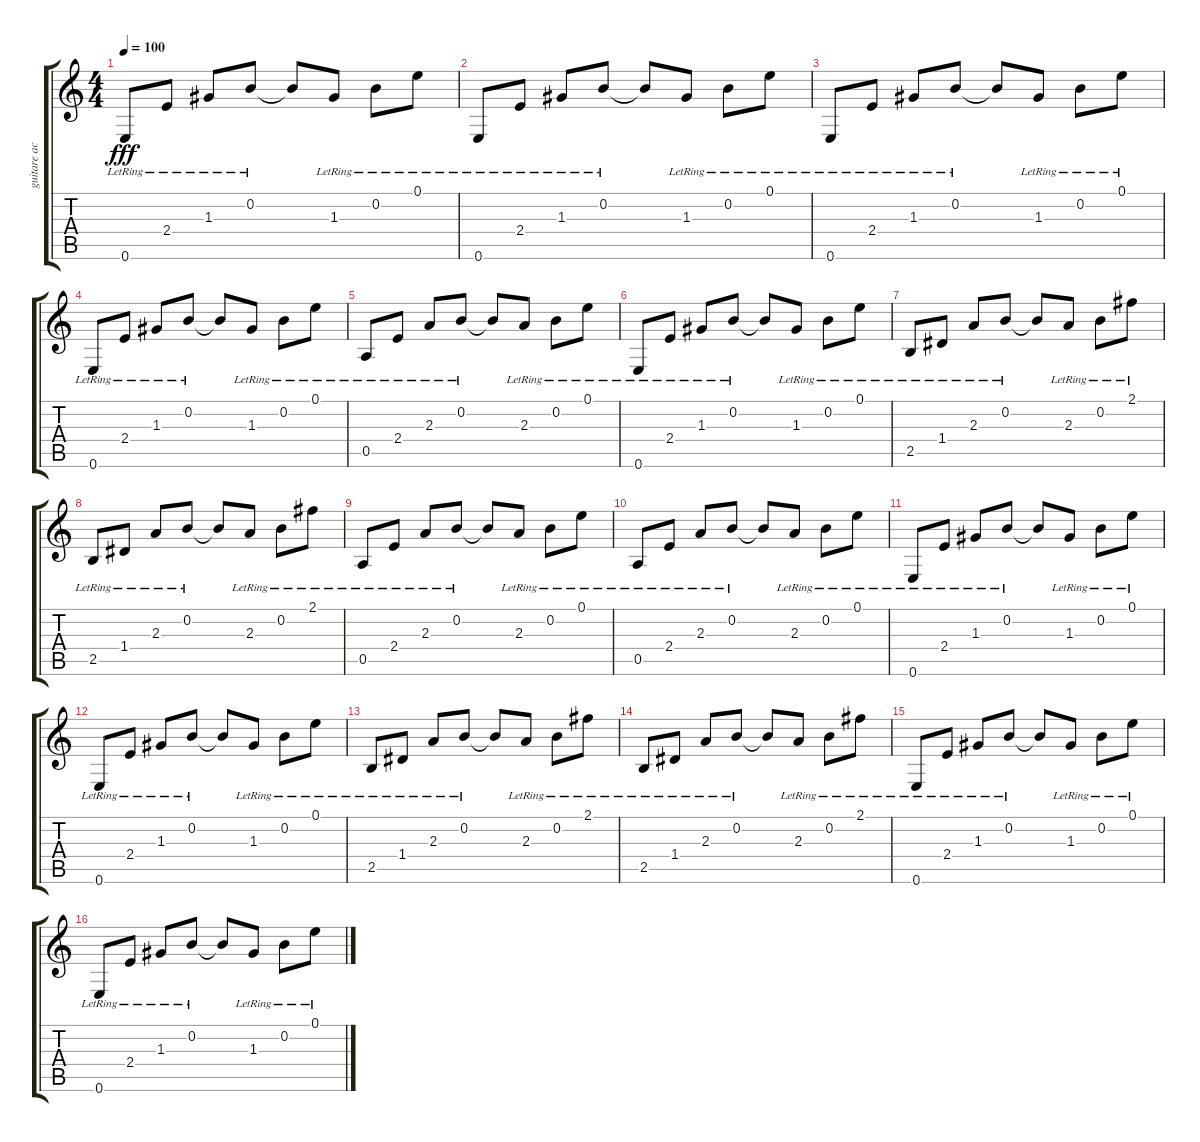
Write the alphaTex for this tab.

\track ("guitare acompagnement" "guitare ac") {instrument acousticguitarnylon}
\staff {score tabs}
\tuning (E4 B3 G3 D3 A2 E2) {hide}
\ts (4 4)
\tempo 100
\clef g2
\ks c
0.6{lr}.8{dy fff} 2.4{lr}.8 1.3{lr}.8 0.2{lr}.8 0.2{t}.8 1.3{lr}.8 0.2{lr}.8 0.1{lr}.8 |
0.6{lr}.8 2.4{lr}.8 1.3{lr}.8 0.2{lr}.8 0.2{t}.8 1.3{lr}.8 0.2{lr}.8 0.1{lr}.8 |
0.6{lr}.8 2.4{lr}.8 1.3{lr}.8 0.2{lr}.8 0.2{t}.8 1.3{lr}.8 0.2{lr}.8 0.1{lr}.8 |
0.6{lr}.8 2.4{lr}.8 1.3{lr}.8 0.2{lr}.8 0.2{t}.8 1.3{lr}.8 0.2{lr}.8 0.1{lr}.8 |
0.5{lr}.8 2.4{lr}.8 2.3{lr}.8 0.2{lr}.8 0.2{t}.8 2.3{lr}.8 0.2{lr}.8 0.1{lr}.8 |
0.6{lr}.8 2.4{lr}.8 1.3{lr}.8 0.2{lr}.8 0.2{t}.8 1.3{lr}.8 0.2{lr}.8 0.1{lr}.8 |
2.5{lr}.8 1.4{lr}.8 2.3{lr}.8 0.2{lr}.8 0.2{t}.8 2.3{lr}.8 0.2{lr}.8 2.1{lr}.8 |
2.5{lr}.8 1.4{lr}.8 2.3{lr}.8 0.2{lr}.8 0.2{t}.8 2.3{lr}.8 0.2{lr}.8 2.1{lr}.8 |
0.5{lr}.8 2.4{lr}.8 2.3{lr}.8 0.2{lr}.8 0.2{t}.8 2.3{lr}.8 0.2{lr}.8 0.1{lr}.8 |
0.5{lr}.8 2.4{lr}.8 2.3{lr}.8 0.2{lr}.8 0.2{t}.8 2.3{lr}.8 0.2{lr}.8 0.1{lr}.8 |
0.6{lr}.8 2.4{lr}.8 1.3{lr}.8 0.2{lr}.8 0.2{t}.8 1.3{lr}.8 0.2{lr}.8 0.1{lr}.8 |
0.6{lr}.8 2.4{lr}.8 1.3{lr}.8 0.2{lr}.8 0.2{t}.8 1.3{lr}.8 0.2{lr}.8 0.1{lr}.8 |
2.5{lr}.8 1.4{lr}.8 2.3{lr}.8 0.2{lr}.8 0.2{t}.8 2.3{lr}.8 0.2{lr}.8 2.1{lr}.8 |
2.5{lr}.8 1.4{lr}.8 2.3{lr}.8 0.2{lr}.8 0.2{t}.8 2.3{lr}.8 0.2{lr}.8 2.1{lr}.8 |
0.6{lr}.8 2.4{lr}.8 1.3{lr}.8 0.2{lr}.8 0.2{t}.8 1.3{lr}.8 0.2{lr}.8 0.1{lr}.8 |
0.6{lr}.8 2.4{lr}.8 1.3{lr}.8 0.2{lr}.8 0.2{t}.8 1.3{lr}.8 0.2{lr}.8 0.1{lr}.8
